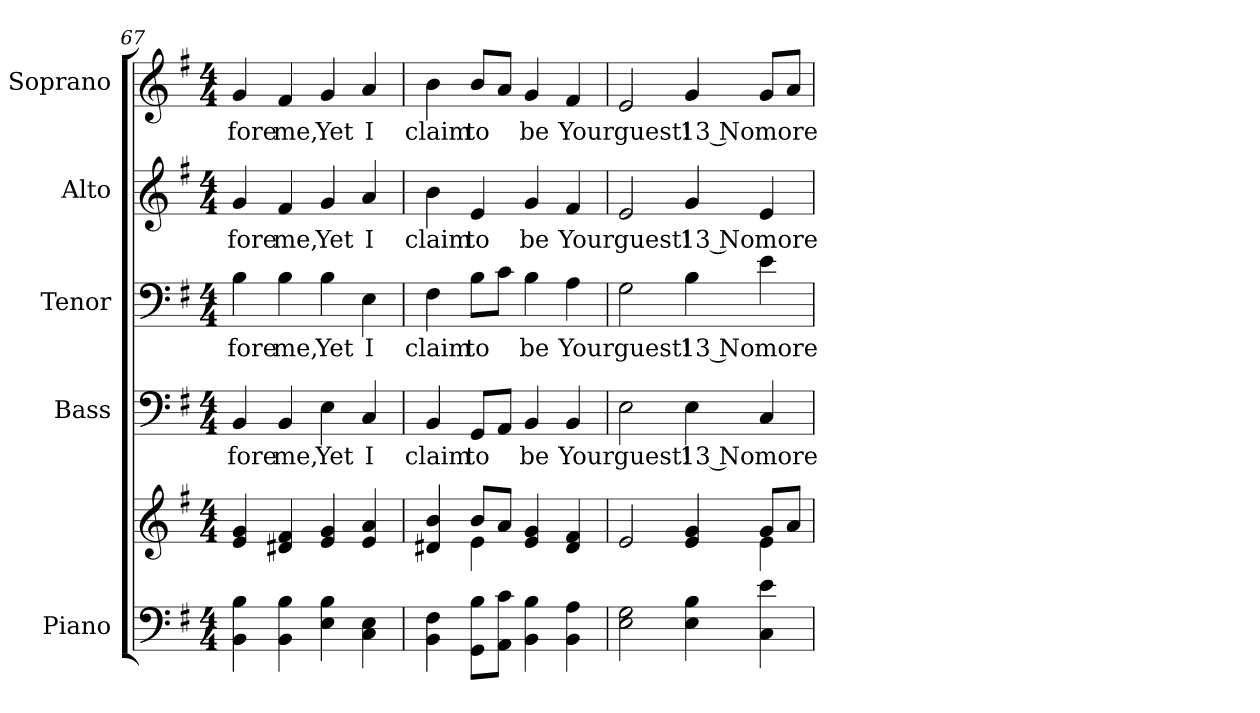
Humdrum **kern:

**kern	**kern	**kern	**text	**kern	**text	**kern	**text	**kern	**text
*part5	*part5	*part4	*part4	*part3	*part3	*part2	*part2	*part1	*part1
*staff6	*staff5	*staff4	*staff4	*staff3	*staff3	*staff2	*staff2	*staff1	*staff1
*I"Piano	*	*I"Bass	*	*I"Tenor	*	*I"Alto	*	*I"Soprano	*
*I'Pno.	*	*I'B.	*	*I'T.	*	*I'A.	*	*I'S.	*
!!LO:PB:g=z
*clefF4	*clefG2	*clefF4	*	*clefF4	*	*clefG2	*	*clefG2	*
*k[f#]	*k[f#]	*k[f#]	*	*k[f#]	*	*k[f#]	*	*k[f#]	*
*G:	*G:	*G:	*	*G:	*	*G:	*	*G:	*
*M4/4	*M4/4	*M4/4	*	*M4/4	*	*M4/4	*	*M4/4	*
=67	=67	=67	=67	=67	=67	=67	=67	=67	=67
!	!	!	!LO:LY:b:color=#000000	!	!	!	!	!	!
!	!	!	!	!	!LO:LY:b:color=#000000	!	!	!	!
!	!	!	!	!	!	!	!LO:LY:b:color=#000000	!	!
!	!	!	!	!	!	!	!	!	!LO:LY:b:color=#000000
4BBi\ 4Bi	4ei/ 4gi	4BBi/	-fore	4Bi\	-fore	4gi/	-fore	4gi/	-fore
!	!	!	!LO:LY:b:color=#000000	!	!	!	!	!	!
!	!	!	!	!	!LO:LY:b:color=#000000	!	!	!	!
!	!	!	!	!	!	!	!LO:LY:b:color=#000000	!	!
!	!	!	!	!	!	!	!	!	!LO:LY:b:color=#000000
4BBi\ 4Bi	4d#Xi/ 4f#i	4BBi/	me,	4Bi\	me,	4f#i/	me,	4f#i/	me,
!	!	!	!LO:LY:b:color=#000000	!	!	!	!	!	!
!	!	!	!	!	!LO:LY:b:color=#000000	!	!	!	!
!	!	!	!	!	!	!	!LO:LY:b:color=#000000	!	!
!	!	!	!	!	!	!	!	!	!LO:LY:b:color=#000000
4Ei\ 4Bi	4ei/ 4gi	4Ei\	Yet	4Bi\	Yet	4gi/	Yet	4gi/	Yet
!	!	!	!LO:LY:b:color=#000000	!	!	!	!	!	!
!	!	!	!	!	!LO:LY:b:color=#000000	!	!	!	!
!	!	!	!	!	!	!	!LO:LY:b:color=#000000	!	!
!	!	!	!	!	!	!	!	!	!LO:LY:b:color=#000000
4Ci\ 4Ei	4ei/ 4ai	4Ci/	I	4Ei\	I	4ai/	I	4ai/	I
=68	=68	=68	=68	=68	=68	=68	=68	=68	=68
*	*^	*	*	*	*	*	*	*	*
!	!	!	!	!LO:LY:b:color=#000000	!	!	!	!	!	!
!	!	!	!	!	!	!LO:LY:b:color=#000000	!	!	!	!
!	!	!	!	!	!	!	!	!LO:LY:b:color=#000000	!	!
!	!	!	!	!	!	!	!	!	!	!LO:LY:b:color=#000000
4BBi\ 4F#i	4d#Xi/ 4bi	4ryy	4BBi/	claim	4F#i\	claim	4bi\	claim	4bi\	claim
!	!	!	!	!LO:LY:b:color=#000000	!	!	!	!	!	!
!	!	!	!	!	!	!LO:LY:b:color=#000000	!	!	!	!
!	!	!	!	!	!	!	!	!LO:LY:b:color=#000000	!	!
!	!	!	!	!	!	!	!	!	!	!LO:LY:b:color=#000000
8GGi\ 8BiL	8bi/L	4ei\	8GGi/L	to	8Bi\L	to	4ei/	to	8bi/L	to
8AAi\ 8ciJ	8ai/J	.	8AAi/J	.	8ci\J	.	.	.	8ai/J	.
!	!	!	!	!LO:LY:b:color=#000000	!	!	!	!	!	!
!	!	!	!	!	!	!LO:LY:b:color=#000000	!	!	!	!
!	!	!	!	!	!	!	!	!LO:LY:b:color=#000000	!	!
!	!	!	!	!	!	!	!	!	!	!LO:LY:b:color=#000000
4BBi\ 4Bi	4ei/ 4gi	2ryy	4BBi/	be	4Bi\	be	4gi/	be	4gi/	be
!	!	!	!	!LO:LY:b:color=#000000	!	!	!	!	!	!
!	!	!	!	!	!	!LO:LY:b:color=#000000	!	!	!	!
!	!	!	!	!	!	!	!	!LO:LY:b:color=#000000	!	!
!	!	!	!	!	!	!	!	!	!	!LO:LY:b:color=#000000
4BBi\ 4Ai	4d#i/ 4f#i	.	4BBi/	Your	4Ai\	Your	4f#i/	Your	4f#i/	Your
=69	=69	=69	=69	=69	=69	=69	=69	=69	=69	=69
!	!	!	!	!LO:LY:b:color=#000000	!	!	!	!	!	!
!	!	!	!	!	!	!LO:LY:b:color=#000000	!	!	!	!
!	!	!	!	!	!	!	!	!LO:LY:b:color=#000000	!	!
!	!	!	!	!	!	!	!	!	!	!LO:LY:b:color=#000000
2Ei\ 2Gi	2ei/	2ryy	2Ei\	guest!	2Gi\	guest!	2ei/	guest!	2ei/	guest!
!	!	!	!	!LO:LY:b:color=#000000	!	!	!	!	!	!
!	!	!	!	!	!	!LO:LY:b:color=#000000	!	!	!	!
!	!	!	!	!	!	!	!	!LO:LY:b:color=#000000	!	!
!	!	!	!	!	!	!	!	!	!	!LO:LY:b:color=#000000
4Ei\ 4Bi	4ei/ 4gi	4ryy	4Ei\	13 No	4Bi\	13 No	4gi/	13 No	4gi/	13 No
!	!	!	!	!LO:LY:b:color=#000000	!	!	!	!	!	!
!	!	!	!	!	!	!LO:LY:b:color=#000000	!	!	!	!
!	!	!	!	!	!	!	!	!LO:LY:b:color=#000000	!	!
!	!	!	!	!	!	!	!	!	!	!LO:LY:b:color=#000000
4Ci\ 4ei	8gi/L	4ei\	4Ci/	more	4ei\	more	4ei/	more	8gi/L	more
.	8ai/J	.	.	.	.	.	.	.	8ai/J	.
*	*v	*v	*	*	*	*	*	*	*	*
=	=	=	=	=	=	=	=	=	=
*-	*-	*-	*-	*-	*-	*-	*-	*-	*-
